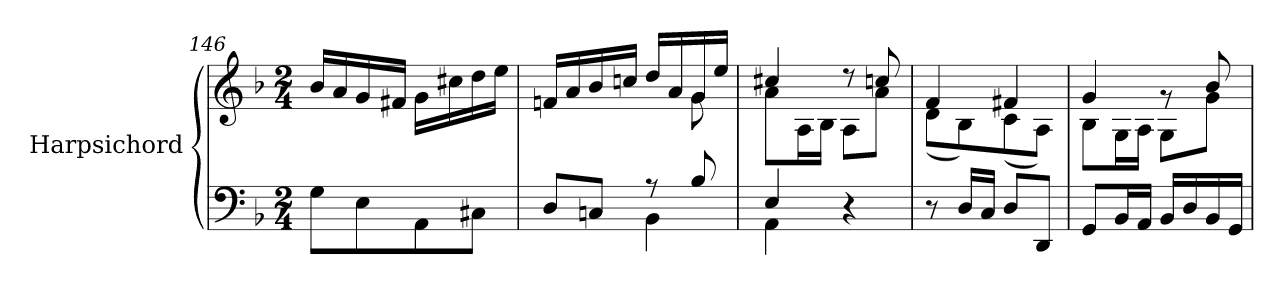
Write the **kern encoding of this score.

**kern	**kern
*part1	*part1
*staff2	*staff1
*I"Harpsichord	*
*I'Hch.	*
*clefF4	*clefG2
*k[b-]	*k[b-]
*M2/4	*M2/4
=146	=146
8G\L	16b-/LL
.	16a/
8E\	16g/
.	16f#X/JJ
8AA\	16g\LL
.	16cc#X\
8C#X\J	16dd\
.	16ee\JJ
!!LO:PB:g=z
=147	=147
*^	*^
8D/L	4ryy	16fn/LL	4ryy
.	.	16a/	.
8Cn/J	.	16b-/	.
.	.	16ccn/JJ	.
8r	4BB-\	16dd/LL	8ryy
.	.	16a/	.
8B-/	.	16g/	8g\
.	.	16ee/JJ	.
=148	=148	=148	=148
4E/	4AA\	4cc#X/	8a\L
.	.	.	16A\L
.	.	.	16B-\JJ
4r	4ryy	8r	8A\L
.	.	8ccn/	8a\J
*v	*v	*	*
=149	=149	=149
8r	4f/	(8d\L
16D/LL	.	8B-\)
16C/JJ	.	.
8D/L	4f#X/	(8c\
8DD/J	.	8A\J)
=150	=150	=150
8GG/L	4g/	8B-\L
16BB-/L	.	16G\L
16AA/JJ	.	16A\JJ
16BB-/LL	8rg	8G\L
16D/	.	.
16BB-/	8b-/	8g\J
16GG/JJ	.	.
*	*v	*v
=	=
*-	*-
